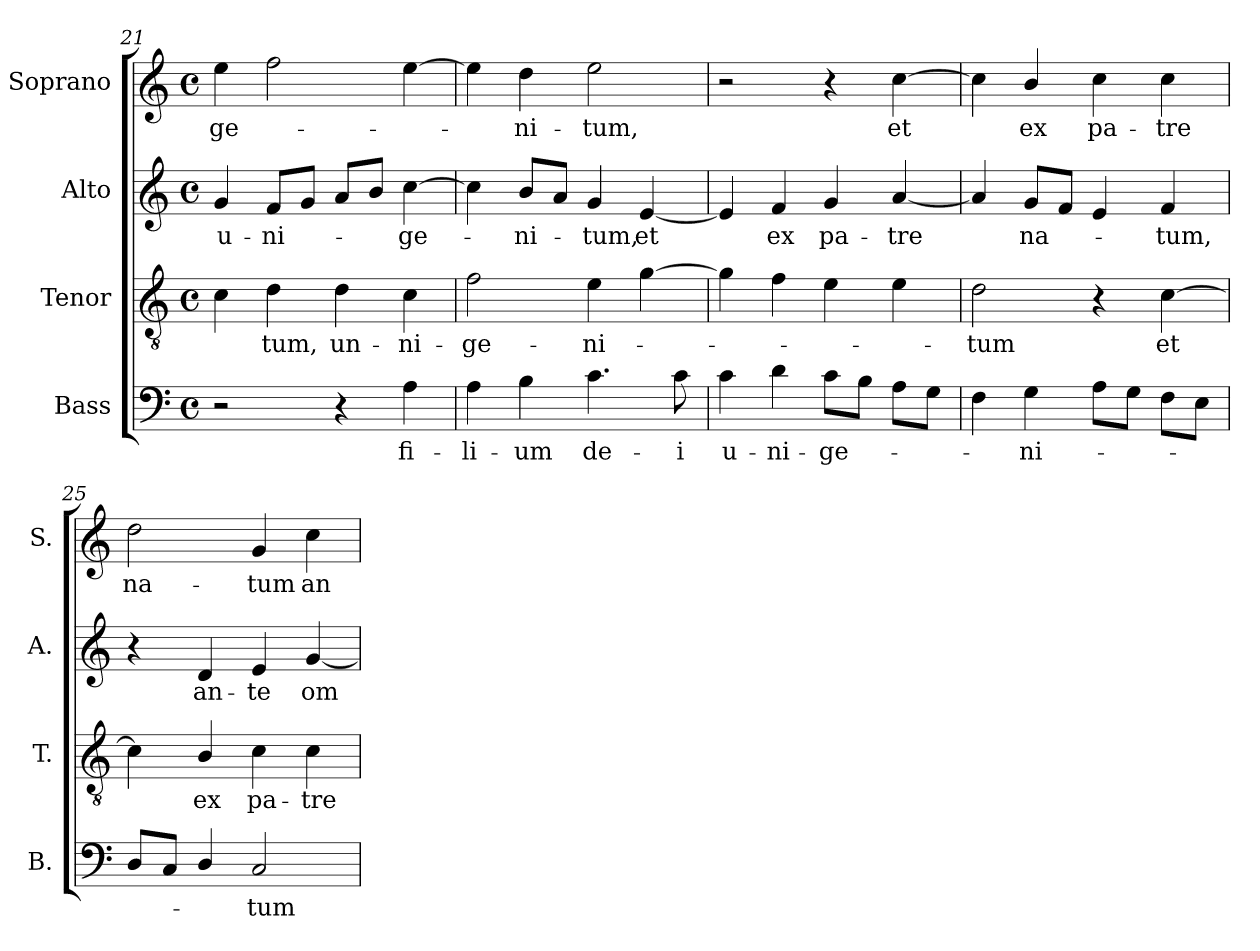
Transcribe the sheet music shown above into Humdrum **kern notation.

**kern	**text	**kern	**text	**kern	**text	**kern	**text
*part4	*part4	*part3	*part3	*part2	*part2	*part1	*part1
*staff4	*staff4	*staff3	*staff3	*staff2	*staff2	*staff1	*staff1
*I"Bass	*	*I"Tenor	*	*I"Alto	*	*I"Soprano	*
*I'B.	*	*I'T.	*	*I'A.	*	*I'S.	*
!!LO:LB:g=z
*clefF4	*	*clefGv2	*	*clefG2	*	*clefG2	*
*	*	*ITrd7c12	*	*	*	*	*
*k[]	*	*k[]	*	*k[]	*	*k[]	*
*C:	*	*C:	*	*C:	*	*C:	*
*M4/4	*	*M4/4	*	*M4/4	*	*M4/4	*
*met(c)	*	*met(c)	*	*met(c)	*	*met(c)	*
=21	=21	=21	=21	=21	=21	=21	=21
!	!	!	!	!	!LO:LY:b:color=#000000	!	!
!	!	!	!	!	!	!	!LO:LY:b:color=#000000
2r	.	4Ci\	.	4gi/	u-	4eei\	-ge-
!	!	!	!LO:LY:b:color=#000000	!	!	!	!
!	!	!	!	!	!LO:LY:b:color=#000000	!	!
.	.	4Di\	-tum,	8fi/L	-ni-	2ffi\	.
.	.	.	.	8gi/J	.	.	.
!	!	!	!LO:LY:b:color=#000000	!	!	!	!
4r	.	4Di\	un-	8ai/L	.	.	.
.	.	.	.	8bi/J	.	.	.
!	!LO:LY:b:color=#000000	!	!	!	!	!	!
!	!	!	!LO:LY:b:color=#000000	!	!	!	!
!	!	!	!	!	!LO:LY:b:color=#000000	!	!
4Ai\	fi-	4Ci\	-ni-	[4cci\	-ge-	[4eei\	.
=22	=22	=22	=22	=22	=22	=22	=22
!	!LO:LY:b:color=#000000	!	!	!	!	!	!
!	!	!	!LO:LY:b:color=#000000	!	!	!	!
4Ai\	-li-	2Fi\	-ge-	4cci\]	.	4eei\]	.
!	!LO:LY:b:color=#000000	!	!	!	!	!	!
!	!	!	!	!	!LO:LY:b:color=#000000	!	!
!	!	!	!	!	!	!	!LO:LY:b:color=#000000
4Bi\	-um	.	.	8bi/L	-ni-	4ddi\	-ni-
.	.	.	.	8ai/J	.	.	.
!	!LO:LY:b:color=#000000	!	!	!	!	!	!
!	!	!	!LO:LY:b:color=#000000	!	!	!	!
!	!	!	!	!	!LO:LY:b:color=#000000	!	!
!	!	!	!	!	!	!	!LO:LY:b:color=#000000
4.ci\	de-	4Ei\	-ni-	4gi/	-tum,	2eei\	-tum,
!	!	!	!	!	!LO:LY:b:color=#000000	!	!
.	.	[4Gi\	.	[4ei/	et	.	.
!	!LO:LY:b:color=#000000	!	!	!	!	!	!
8ci\	-i	.	.	.	.	.	.
=23	=23	=23	=23	=23	=23	=23	=23
!	!LO:LY:b:color=#000000	!	!	!	!	!	!
4ci\	u-	4Gi\]	.	4ei/]	.	2r	.
!	!LO:LY:b:color=#000000	!	!	!	!	!	!
!	!	!	!	!	!LO:LY:b:color=#000000	!	!
4di\	-ni-	4Fi\	.	4fi/	ex	.	.
!	!LO:LY:b:color=#000000	!	!	!	!	!	!
!	!	!	!	!	!LO:LY:b:color=#000000	!	!
8ci\L	-ge-	4Ei\	.	4gi/	pa-	4r	.
8Bi\J	.	.	.	.	.	.	.
!	!	!	!	!	!LO:LY:b:color=#000000	!	!
!	!	!	!	!	!	!	!LO:LY:b:color=#000000
8Ai\L	.	4Ei\	.	[4ai/	-tre	[4cci\	et
8Gi\J	.	.	.	.	.	.	.
=24	=24	=24	=24	=24	=24	=24	=24
!	!	!	!LO:LY:b:color=#000000	!	!	!	!
4Fi\	.	2Di\	-tum	4ai/]	.	4cci\]	.
!	!LO:LY:b:color=#000000	!	!	!	!	!	!
!	!	!	!	!	!LO:LY:b:color=#000000	!	!
!	!	!	!	!	!	!	!LO:LY:b:color=#000000
4Gi\	-ni-	.	.	8gi/L	na-	4bi/	ex
.	.	.	.	8fi/J	.	.	.
!	!	!	!	!	!	!	!LO:LY:b:color=#000000
8Ai\L	.	4r	.	4ei/	.	4cci\	pa-
8Gi\J	.	.	.	.	.	.	.
!	!	!	!LO:LY:b:color=#000000	!	!	!	!
!	!	!	!	!	!LO:LY:b:color=#000000	!	!
!	!	!	!	!	!	!	!LO:LY:b:color=#000000
8Fi\L	.	[4Ci\	et	4fi/	-tum,	4cci\	-tre
8Ei\J	.	.	.	.	.	.	.
=25	=25	=25	=25	=25	=25	=25	=25
!	!	!	!	!	!	!	!LO:LY:b:color=#000000
8Di/L	.	4Ci\]	.	4r	.	2ddi\	na-
8Ci/J	.	.	.	.	.	.	.
!	!	!	!LO:LY:b:color=#000000	!	!	!	!
!	!	!	!	!	!LO:LY:b:color=#000000	!	!
4Di/	.	4BBi/	ex	4di/	an-	.	.
!	!LO:LY:b:color=#000000	!	!	!	!	!	!
!	!	!	!LO:LY:b:color=#000000	!	!	!	!
!	!	!	!	!	!LO:LY:b:color=#000000	!	!
!	!	!	!	!	!	!	!LO:LY:b:color=#000000
2Ci/	-tum	4Ci\	pa-	4ei/	-te	4gi/	-tum
!	!	!	!LO:LY:b:color=#000000	!	!	!	!
!	!	!	!	!	!LO:LY:b:color=#000000	!	!
!	!	!	!	!	!	!	!LO:LY:b:color=#000000
.	.	4Ci\	-tre	[4gi/	om-	4cci\	an-
=	=	=	=	=	=	=	=
*-	*-	*-	*-	*-	*-	*-	*-
